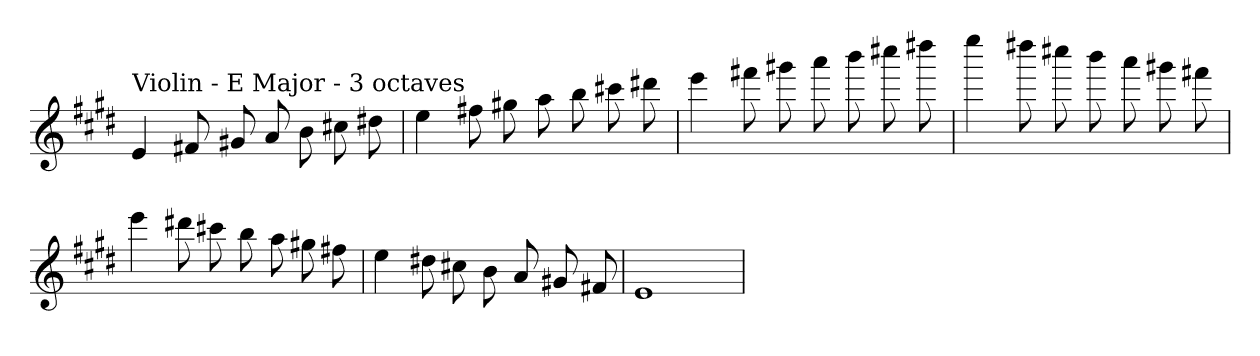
**kern
*part1
*staff1
*clefG2
*k[f#c#g#d#]
*E:
=
!LO:TX:a:t=Violin - E Major - 3 octaves
4e
8f#X
8g#X
8a
8b
8cc#X
8dd#X
=
4ee
8ff#X
8gg#X
8aa
8bb
8ccc#X
8ddd#X
=
4eee
8fff#X
8ggg#X
8aaa
8bbb
8cccc#X
8dddd#X
=
4eeee
8dddd#X
8cccc#X
8bbb
8aaa
8ggg#X
8fff#X
=
4eee
8ddd#X
8ccc#X
8bb
8aa
8gg#X
8ff#X
=
4ee
8dd#X
8cc#X
8b
8a
8g#X
8f#X
=
1e
=
*-
